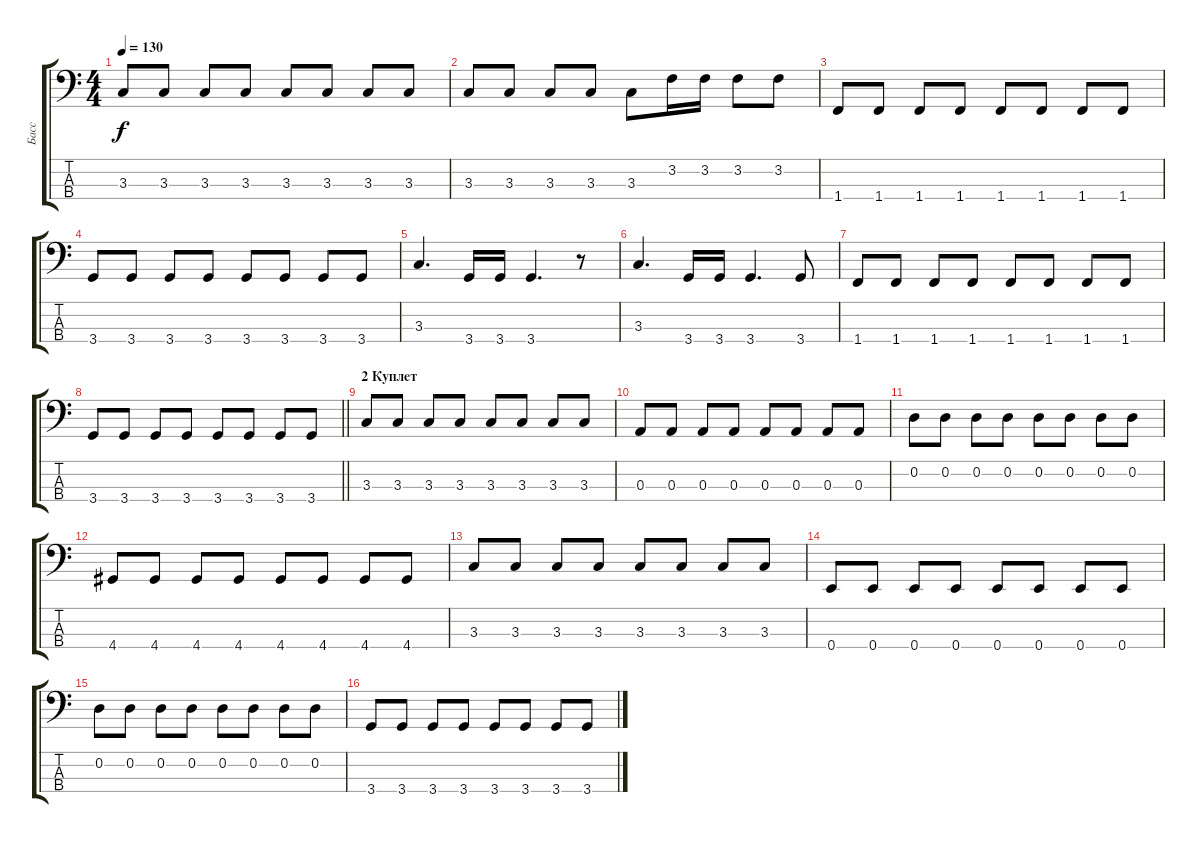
\track (" Басс" " Басс") {instrument slapbass2}
\staff {score tabs}
\tuning (G2 D2 A1 E1) {hide}
\ts (4 4)
\tempo 130
\clef f4
\ks c
3.3.8{dy f} 3.3.8 3.3.8 3.3.8 3.3.8 3.3.8 3.3.8 3.3.8 |
3.3.8 3.3.8 3.3.8 3.3.8 3.3.8 3.2.16 3.2.16 3.2.8 3.2.8 |
1.4.8 1.4.8 1.4.8 1.4.8 1.4.8 1.4.8 1.4.8 1.4.8 |
3.4.8 3.4.8 3.4.8 3.4.8 3.4.8 3.4.8 3.4.8 3.4.8 |
3.3.4{d} 3.4.16 3.4.16 3.4.4{d} r.8 |
3.3.4{d} 3.4.16 3.4.16 3.4.4{d} 3.4.8 |
1.4.8 1.4.8 1.4.8 1.4.8 1.4.8 1.4.8 1.4.8 1.4.8 |
\barLineRight lightlight
3.4.8 3.4.8 3.4.8 3.4.8 3.4.8 3.4.8 3.4.8 3.4.8 |
\section ("" "2 Куплет")
3.3.8 3.3.8 3.3.8 3.3.8 3.3.8 3.3.8 3.3.8 3.3.8 |
0.3.8 0.3.8 0.3.8 0.3.8 0.3.8 0.3.8 0.3.8 0.3.8 |
0.2.8 0.2.8 0.2.8 0.2.8 0.2.8 0.2.8 0.2.8 0.2.8 |
4.4.8 4.4.8 4.4.8 4.4.8 4.4.8 4.4.8 4.4.8 4.4.8 |
3.3.8 3.3.8 3.3.8 3.3.8 3.3.8 3.3.8 3.3.8 3.3.8 |
0.4.8 0.4.8 0.4.8 0.4.8 0.4.8 0.4.8 0.4.8 0.4.8 |
0.2.8 0.2.8 0.2.8 0.2.8 0.2.8 0.2.8 0.2.8 0.2.8 |
3.4.8 3.4.8 3.4.8 3.4.8 3.4.8 3.4.8 3.4.8 3.4.8
